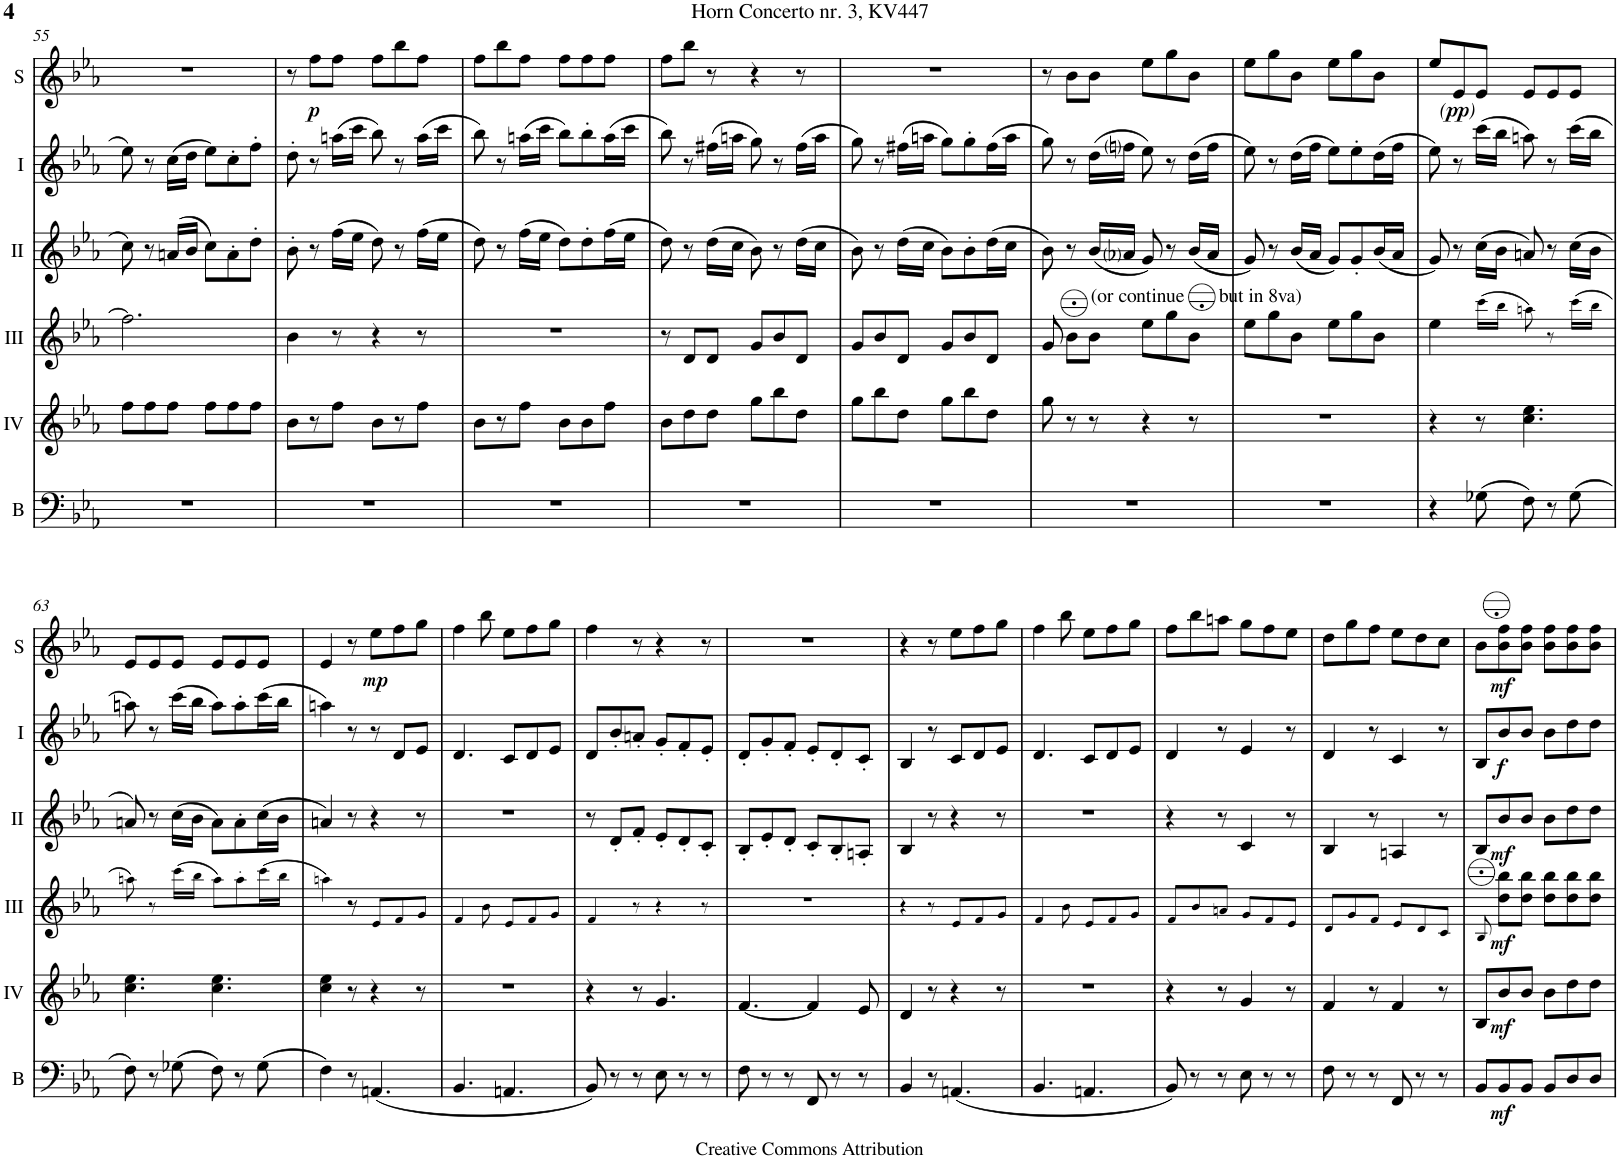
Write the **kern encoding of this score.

**kern	**dynam	**kern	**dynam	**kern	**dynam	**kern	**dynam	**kern	**dynam	**kern	**dynam
*part6	*part6	*part5	*part5	*part4	*part4	*part3	*part3	*part2	*part2	*part1	*part1
*staff6	*staff6	*staff5	*staff5	*staff4	*staff4	*staff3	*staff3	*staff2	*staff2	*staff1	*staff1
*I"Bass	*	*I"Acc. 4	*	*I"Acc. 3	*	*I"Acc. 2	*	*I"Acc. 1	*	*I"Solo	*
*I'B	*	*	*	*	*	*	*	*	*	*I'S	*
!!LO:PB:g=z
*clefF4	*	*clefG2	*	*clefG2	*	*clefG2	*	*clefG2	*	*clefG2	*
*Trd7c12	*	*Trd7c12	*	*	*	*	*	*	*	*Trd7c12	*
*k[b-e-a-]	*	*k[b-e-a-]	*	*k[b-e-a-]	*	*k[b-e-a-]	*	*k[b-e-a-]	*	*k[b-e-a-]	*
*M6/8	*	*M6/8	*	*M6/8	*	*M6/8	*	*M6/8	*	*M6/8	*
=55	=55	=55	=55	=55	=55	=55	=55	=55	=55	=55	=55
2.r	.	8ff\L	.	2.f\]	.	8cc\	.	8ee-\	.	2.r	.
.	.	8ff\	.	.	.	8r	.	8r	.	.	.
.	.	8ff\J	.	.	.	(16an/LL	.	(16cc\LL	.	.	.
.	.	.	.	.	.	16b-/JJ	.	16dd\JJ	.	.	.
.	.	8ff\L	.	.	.	8cc\L)	.	8ee-\L)	.	.	.
.	.	8ff\	.	.	.	8a'\	.	8cc'\	.	.	.
.	.	8ff\J	.	.	.	8dd'\J	.	8ff'\J	.	.	.
=56	=56	=56	=56	=56	=56	=56	=56	=56	=56	=56	=56
2.r	.	8b-\L	.	4B-\	.	8b-'\	.	8dd'\	.	8r	.
!	!	!	!	!	!	!	!	!	!	!	!LO:DY:b
.	.	8r	.	.	.	8r	.	8r	.	8ff\L	p
.	.	8ff\J	.	8r	.	(16ff\LL	.	(16aan\LL	.	8ff\J	.
.	.	.	.	.	.	16ee-\JJ	.	16ccc\JJ	.	.	.
.	.	8b-\L	.	4r	.	8dd\)	.	8bb-\)	.	8ff\L	.
.	.	8r	.	.	.	8r	.	8r	.	8bb-\	.
.	.	8ff\J	.	8r	.	(16ff\LL	.	(16aa\LL	.	8ff\J	.
.	.	.	.	.	.	16ee-\JJ	.	16ccc\JJ	.	.	.
=57	=57	=57	=57	=57	=57	=57	=57	=57	=57	=57	=57
2.r	.	8b-\L	.	2.r	.	8dd\)	.	8bb-\)	.	8ff\L	.
.	.	8r	.	.	.	8r	.	8r	.	8bb-\	.
.	.	8ff\J	.	.	.	(16ff\LL	.	(16aan\LL	.	8ff\J	.
.	.	.	.	.	.	16ee-\JJ	.	16ccc\JJ	.	.	.
.	.	8b-\L	.	.	.	8dd\L)	.	8bb-\L)	.	8ff\L	.
.	.	8b-\	.	.	.	8dd'\	.	8bb-'\	.	8ff\	.
.	.	8ff\J	.	.	.	(16ff\L	.	(16aa\L	.	8ff\J	.
.	.	.	.	.	.	16ee-\JJ	.	16ccc\JJ	.	.	.
=58	=58	=58	=58	=58	=58	=58	=58	=58	=58	=58	=58
2.r	.	8b-\L	.	8r	.	8dd\)	.	8bb-\)	.	8ff\L	.
.	.	8dd\	.	8D/L	.	8r	.	8r	.	8bb-\J	.
.	.	8dd\J	.	8D/J	.	(16dd\LL	.	(16ff#X\LL	.	8r	.
.	.	.	.	.	.	16cc\JJ	.	16aan\JJ	.	.	.
.	.	8gg\L	.	8G/L	.	8b-\)	.	8gg\)	.	4r	.
.	.	8bb-\	.	8B-/	.	8r	.	8r	.	.	.
.	.	8dd\J	.	8D/J	.	(16dd\LL	.	(16ff#\LL	.	8r	.
.	.	.	.	.	.	16cc\JJ	.	16aa\JJ	.	.	.
=59	=59	=59	=59	=59	=59	=59	=59	=59	=59	=59	=59
2.r	.	8gg\L	.	8G/L	.	8b-\)	.	8gg\)	.	2.r	.
.	.	8bb-\	.	8B-/	.	8r	.	8r	.	.	.
.	.	8dd\J	.	8D/J	.	(16dd\LL	.	(16ff#X\LL	.	.	.
.	.	.	.	.	.	16cc\JJ	.	16aan\JJ	.	.	.
.	.	8gg\L	.	8G/L	.	8b-\L)	.	8gg\L)	.	.	.
.	.	8bb-\	.	8B-/	.	8b-'\	.	8gg'\	.	.	.
.	.	8dd\J	.	8D/J	.	(16dd\L	.	(16ff#\L	.	.	.
.	.	.	.	.	.	16cc\JJ	.	16aa\JJ	.	.	.
=60	=60	=60	=60	=60	=60	=60	=60	=60	=60	=60	=60
2.r	.	8gg\	.	8G/	.	8b-\)	.	8gg\)	.	8r	.
.	.	8r	.	8b-\L	.	8r	.	8r	.	8b-\L	.
!	!	!	!	!LO:TX:a:t=(or continue       but in 8va)	!	!	!	!	!	!	!
.	.	8r	.	8b-\J	.	(16b-/LL	.	(16dd\LL	.	8b-\J	.
.	.	.	.	.	.	16a-i/JJ	.	16ffni\JJ	.	.	.
.	.	4r	.	8ee-\L	.	8g/)	.	8ee-\)	.	8ee-\L	.
.	.	.	.	8gg\	.	8r	.	8r	.	8gg\	.
.	.	8r	.	8b-\J	.	(16b-/LL	.	(16dd\LL	.	8b-\J	.
.	.	.	.	.	.	16a-/JJ	.	16ff\JJ	.	.	.
=61	=61	=61	=61	=61	=61	=61	=61	=61	=61	=61	=61
2.r	.	2.r	.	8ee-\L	.	8g/)	.	8ee-\)	.	8ee-\L	.
.	.	.	.	8gg\	.	8r	.	8r	.	8gg\	.
.	.	.	.	8b-\J	.	(16b-/LL	.	(16dd\LL	.	8b-\J	.
.	.	.	.	.	.	16a-/JJ	.	16ff\JJ	.	.	.
.	.	.	.	8ee-\L	.	8g/L)	.	8ee-\L)	.	8ee-\L	.
.	.	.	.	8gg\	.	8g'/	.	8ee-'\	.	8gg\	.
.	.	.	.	8b-\J	.	(16b-/L	.	(16dd\L	.	8b-\J	.
.	.	.	.	.	.	16a-/JJ	.	16ff\JJ	.	.	.
=62	=62	=62	=62	=62	=62	=62	=62	=62	=62	=62	=62
4r	.	4r	.	4ee-\	.	8g/)	.	8ee-\)	.	8ee-/L	.
!	!	!	!	!	!	!	!	!	!	!	!LO:DY:b
!	!	!	!	!	!	!	!	!	!	!	!LO:DY:n=1:b
!	!	!	!	!	!	!	!	!	!	!	!LO:DY:n=2:b
.	.	.	.	.	.	8r	.	8r	.	8e-/	other-dynamics pp other-dynamics
(8G-X\	.	8r	.	(16ccc\LL	.	(16cc\LL	.	(16ccc\LL	.	8e-/J	.
.	.	.	.	16bb-\JJ	.	16b-\JJ	.	16bb-\JJ	.	.	.
8F\)	.	4.cc\ 4.ee-\	.	8aan\)	.	8an/)	.	8aan\)	.	8e-/L	.
8r	.	.	.	8r	.	8r	.	8r	.	8e-/	.
(8G-\	.	.	.	(16ccc\LL	.	(16cc\LL	.	(16ccc\LL	.	8e-/J	.
.	.	.	.	16bb-\JJ	.	16b-\JJ	.	16bb-\JJ	.	.	.
!!LO:LB:g=z
=63	=63	=63	=63	=63	=63	=63	=63	=63	=63	=63	=63
8F\)	.	4.cc\ 4.ee-\	.	8aan\)	.	8an/)	.	8aan\)	.	8e-/L	.
8r	.	.	.	8r	.	8r	.	8r	.	8e-/	.
(8G-X\	.	.	.	(16ccc\LL	.	(16cc\LL	.	(16ccc\LL	.	8e-/J	.
.	.	.	.	16bb-\JJ	.	16b-\JJ	.	16bb-\JJ	.	.	.
8F\)	.	4.cc\ 4.ee-\	.	8aa\L)	.	8a\L)	.	8aa\L)	.	8e-/L	.
8r	.	.	.	8aa'\	.	8a'\	.	8aa'\	.	8e-/	.
(8G-\	.	.	.	(16ccc\L	.	(16cc\L	.	(16ccc\L	.	8e-/J	.
.	.	.	.	16bb-\JJ	.	16b-\JJ	.	16bb-\JJ	.	.	.
=64	=64	=64	=64	=64	=64	=64	=64	=64	=64	=64	=64
4F\)	.	4cc\ 4ee-\	.	4aan\)	.	4an/)	.	4aan\)	.	4e-/	.
8r	.	8r	.	8r	.	8r	.	8r	.	8r	.
!	!	!	!	!	!	!	!	!	!	!	!LO:DY:b
(4.AAn/	.	4r	.	8e-/L	.	4r	.	8r	.	8ee-\L	mp
.	.	.	.	8f/	.	.	.	8d/L	.	8ff\	.
.	.	8r	.	8g/J	.	8r	.	8e-/J	.	8gg\J	.
=65	=65	=65	=65	=65	=65	=65	=65	=65	=65	=65	=65
4.BB-/	.	2.r	.	4f/	.	2.r	.	4.d/	.	4ff\	.
.	.	.	.	8b-\	.	.	.	.	.	8bb-\	.
4.AAn/	.	.	.	8e-/L	.	.	.	8c/L	.	8ee-\L	.
.	.	.	.	8f/	.	.	.	8d/	.	8ff\	.
.	.	.	.	8g/J	.	.	.	8e-/J	.	8gg\J	.
=66	=66	=66	=66	=66	=66	=66	=66	=66	=66	=66	=66
8BB-/)	.	4r	.	4f/	.	8r	.	8d/L	.	4ff\	.
8r	.	.	.	.	.	8d'/L	.	8b-'/	.	.	.
8r	.	8r	.	8r	.	8f'/J	.	8an'/J	.	8r	.
8E-\	.	4.g/	.	4r	.	8e-'/L	.	8g'/L	.	4r	.
8r	.	.	.	.	.	8d'/	.	8f'/	.	.	.
8r	.	.	.	8r	.	8c'/J	.	8e-'/J	.	8r	.
=67	=67	=67	=67	=67	=67	=67	=67	=67	=67	=67	=67
8F\	.	[4.f/	.	2.r	.	8B-'/L	.	8d'/L	.	2.r	.
8r	.	.	.	.	.	8e-'/	.	8g'/	.	.	.
8r	.	.	.	.	.	8d'/J	.	8f'/J	.	.	.
8FF/	.	4f/]	.	.	.	8c'/L	.	8e-'/L	.	.	.
8r	.	.	.	.	.	8B-'/	.	8d'/	.	.	.
8r	.	8e-/	.	.	.	8An'/J	.	8c'/J	.	.	.
=68	=68	=68	=68	=68	=68	=68	=68	=68	=68	=68	=68
4BB-/	.	4d/	.	4r	.	4B-/	.	4B-/	.	4r	.
8r	.	8r	.	8r	.	8r	.	8r	.	8r	.
(4.AAn/	.	4r	.	8e-/L	.	4r	.	8c/L	.	8ee-\L	.
.	.	.	.	8f/	.	.	.	8d/	.	8ff\	.
.	.	8r	.	8g/J	.	8r	.	8e-/J	.	8gg\J	.
=69	=69	=69	=69	=69	=69	=69	=69	=69	=69	=69	=69
4.BB-/	.	2.r	.	4f/	.	2.r	.	4.d/	.	4ff\	.
.	.	.	.	8b-\	.	.	.	.	.	8bb-\	.
4.AAn/	.	.	.	8e-/L	.	.	.	8c/L	.	8ee-\L	.
.	.	.	.	8f/	.	.	.	8d/	.	8ff\	.
.	.	.	.	8g/J	.	.	.	8e-/J	.	8gg\J	.
=70	=70	=70	=70	=70	=70	=70	=70	=70	=70	=70	=70
8BB-/)	.	4r	.	8f/L	.	4r	.	4d/	.	8ff\L	.
8r	.	.	.	8b-/	.	.	.	.	.	8bb-\	.
8r	.	8r	.	8an/J	.	8r	.	8r	.	8aan\J	.
8E-\	.	4g/	.	8g/L	.	4c/	.	4e-/	.	8gg\L	.
8r	.	.	.	8f/	.	.	.	.	.	8ff\	.
8r	.	8r	.	8e-/J	.	8r	.	8r	.	8ee-\J	.
=71	=71	=71	=71	=71	=71	=71	=71	=71	=71	=71	=71
8F\	.	4f/	.	8d/L	.	4B-/	.	4d/	.	8dd\L	.
8r	.	.	.	8g/	.	.	.	.	.	8gg\	.
8r	.	8r	.	8f/J	.	8r	.	8r	.	8ff\J	.
8FF/	.	4f/	.	8e-/L	.	4An/	.	4c/	.	8ee-\L	.
8r	.	.	.	8d/	.	.	.	.	.	8dd\	.
8r	.	8r	.	8c/J	.	8r	.	8r	.	8cc\J	.
=72	=72	=72	=72	=72	=72	=72	=72	=72	=72	=72	=72
8BB-/L	.	8B-/L	.	8B-/	.	8B-/L	.	8B-/L	.	8b-\L	.
!	!LO:DY:b	!	!LO:DY:b	!	!LO:DY:b	!	!LO:DY:b	!	!LO:DY:b	!	!LO:DY:b
8BB-/	mf	8b-/	mf	8dd\ 8bb-\L	mf	8b-/	mf	8b-/	f	8b-\ 8ff\	mf
8BB-/J	.	8b-/J	.	8dd\ 8bb-\J	.	8b-/J	.	8b-/J	.	8b-\ 8ff\J	.
8BB-/L	.	8b-\L	.	8dd\ 8bb-\L	.	8b-\L	.	8b-\L	.	8b-\ 8ff\L	.
8D/	.	8dd\	.	8dd\ 8bb-\	.	8dd\	.	8dd\	.	8b-\ 8ff\	.
8D/J	.	8dd\J	.	8dd\ 8bb-\J	.	8dd\J	.	8dd\J	.	8b-\ 8ff\J	.
=	=	=	=	=	=	=	=	=	=	=	=
*-	*-	*-	*-	*-	*-	*-	*-	*-	*-	*-	*-
